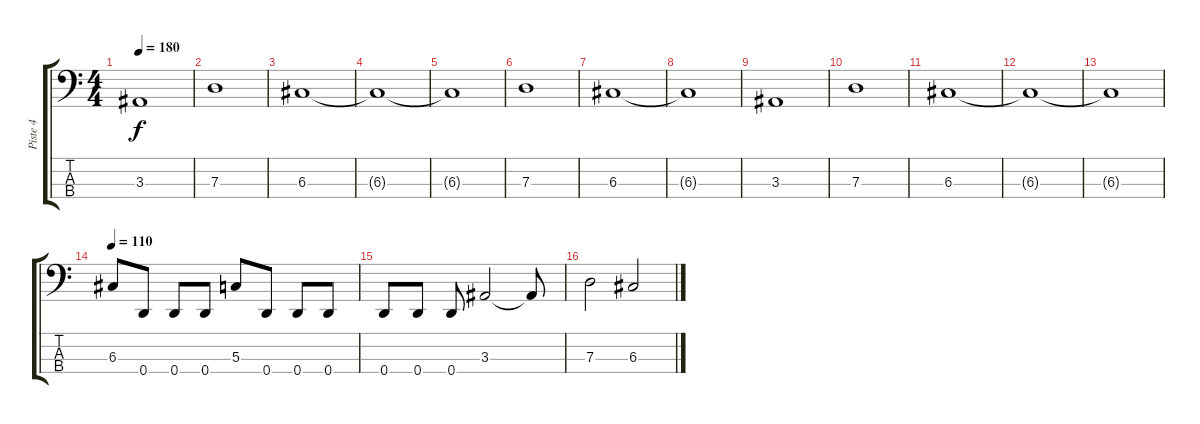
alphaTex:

\track ("Piste 4" "Piste 4") {instrument electricbassfinger}
\staff {score tabs}
\tuning (F2 C2 G1 D1) {hide}
\ts (4 4)
\tempo 180
\clef f4
\ks c
3.3.1{dy f} |
7.3.1 |
6.3.1 |
6.3{t}.1 |
6.3{t}.1 |
7.3.1 |
6.3.1 |
6.3{t}.1 |
3.3.1 |
7.3.1 |
6.3.1 |
6.3{t}.1 |
6.3{t}.1 |
\tempo 110
6.3.8 0.4.8 0.4.8 0.4.8 5.3.8 0.4.8 0.4.8 0.4.8 |
0.4.8 0.4.8 0.4.8 3.3.2 3.3{t}.8 |
7.3.2 6.3.2
